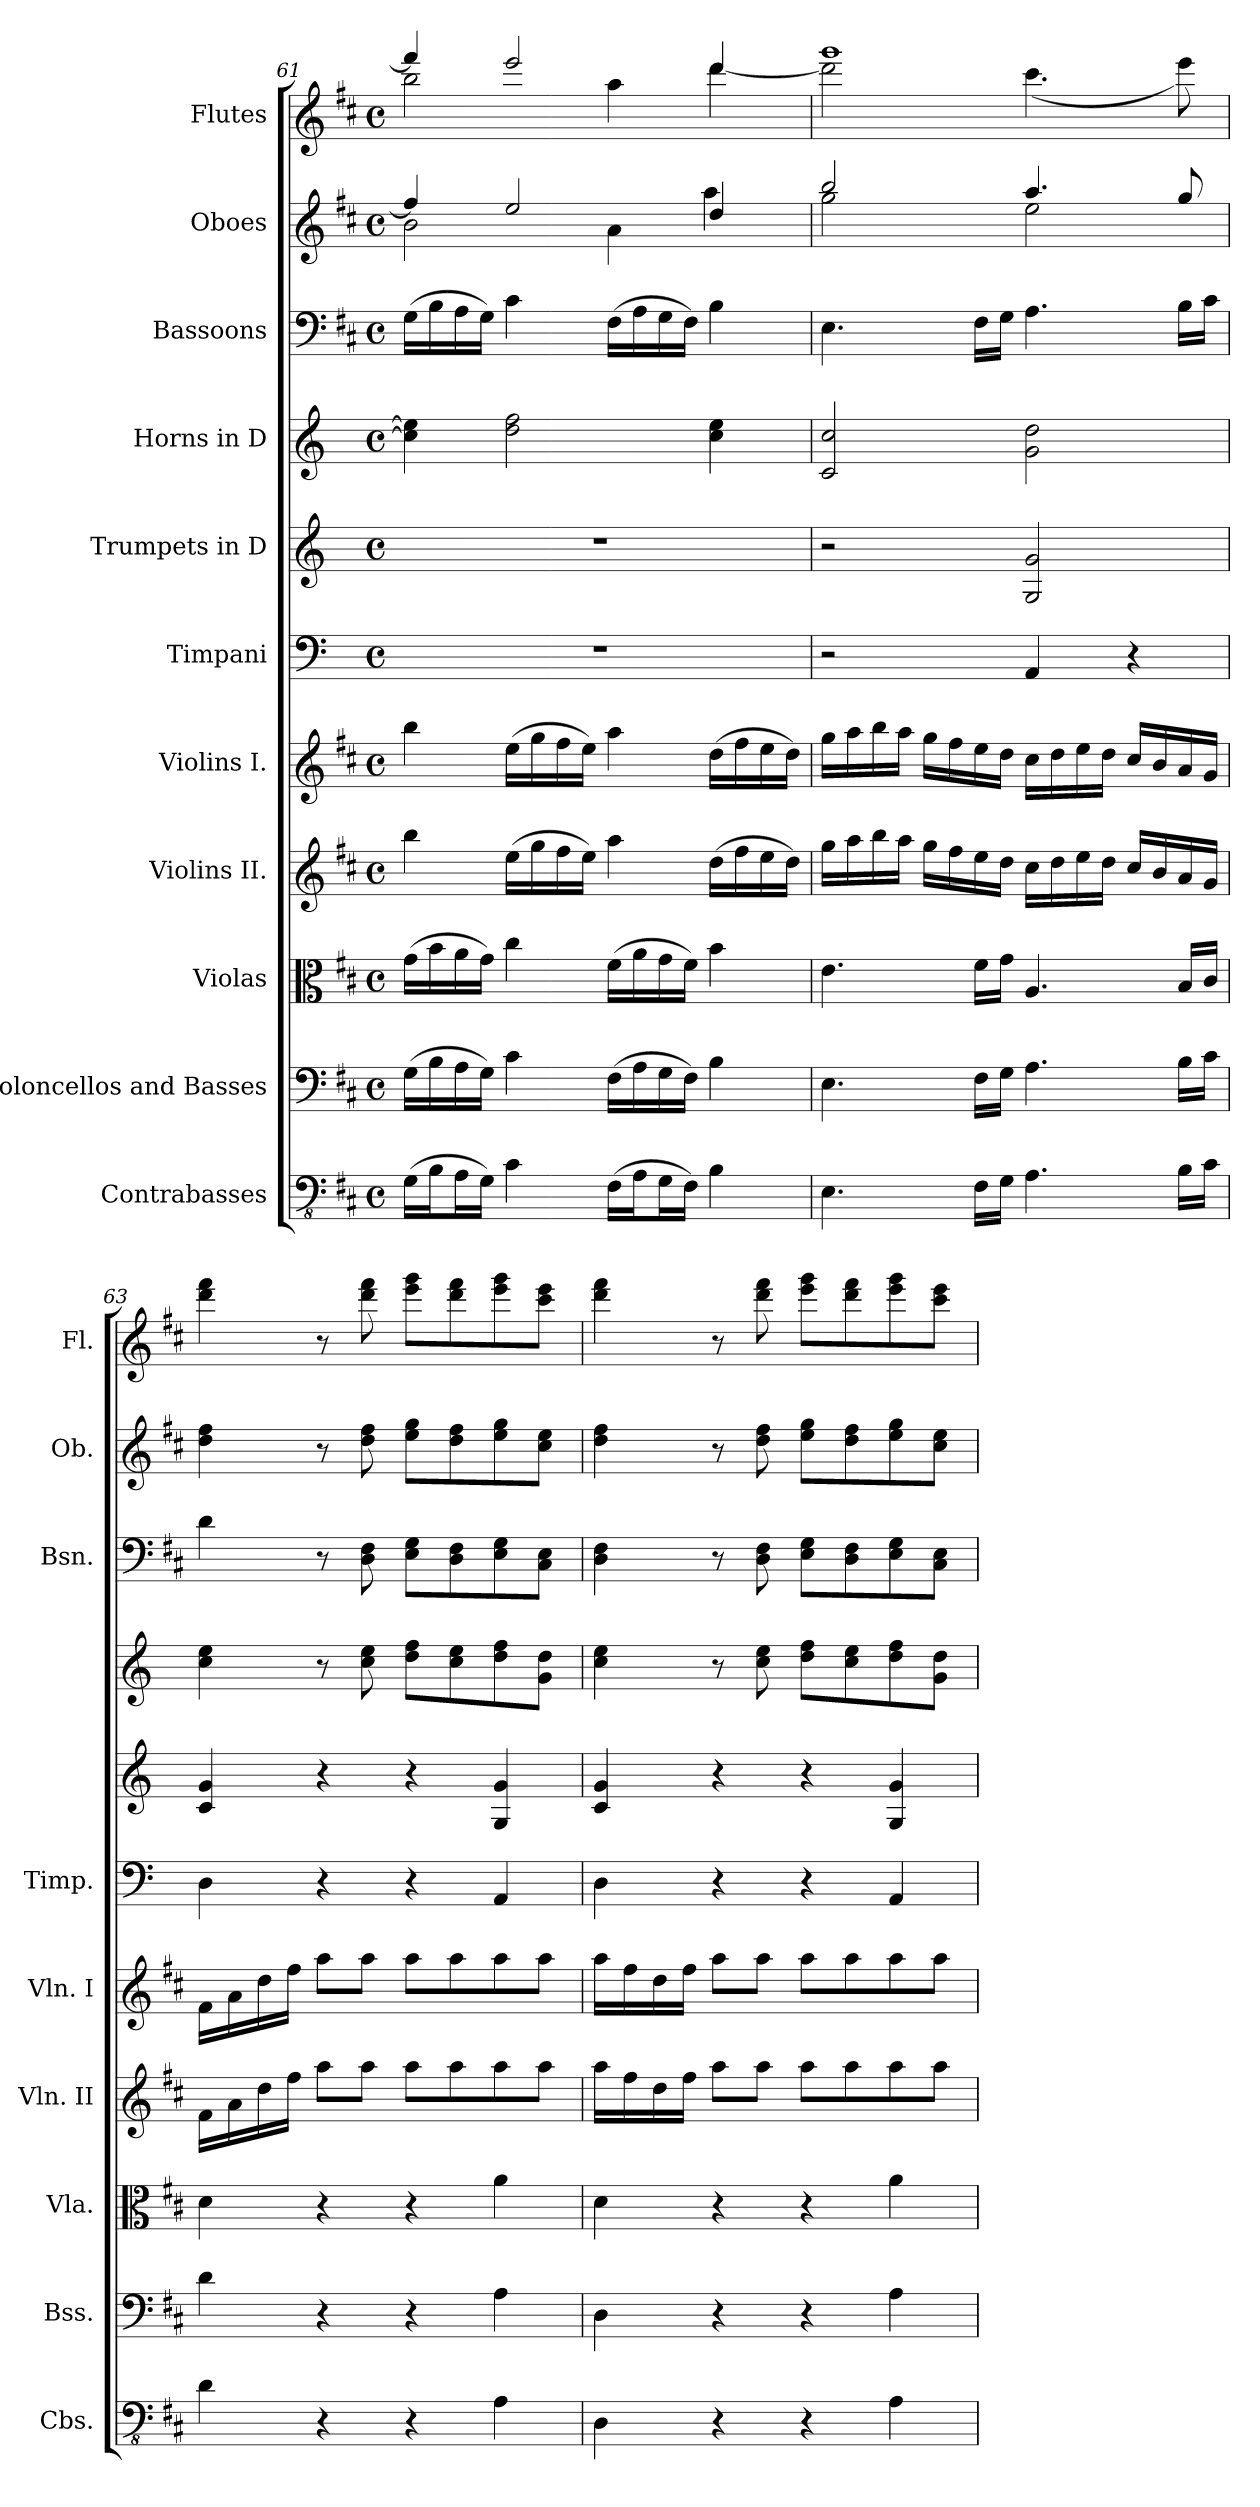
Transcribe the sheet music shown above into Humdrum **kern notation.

**kern	**kern	**kern	**kern	**kern	**kern	**kern	**kern	**kern	**kern	**kern
*part11	*part10	*part9	*part8	*part7	*part6	*part5	*part4	*part3	*part2	*part1
*staff11	*staff10	*staff9	*staff8	*staff7	*staff6	*staff5	*staff4	*staff3	*staff2	*staff1
*I"Contrabasses	*I"Violoncellos and Basses	*I"Violas	*I"Violins II.	*I"Violins I.	*I"Timpani	*I"Trumpets in D	*I"Horns in D	*I"Bassoons	*I"Oboes	*I"Flutes
*I'Cbs.	*I'Bss.	*I'Vla.	*I'Vln. II	*I'Vln. I	*I'Timp.	*	*	*I'Bsn.	*I'Ob.	*I'Fl.
!!LO:PB:g=z
*clefFv4	*clefF4	*clefC3	*clefG2	*clefG2	*clefF4	*clefG2	*clefG2	*clefF4	*clefG2	*clefG2
*	*	*	*	*	*	*ITrd-1c-2	*ITrd6c10	*	*	*
*k[f#c#]	*k[f#c#]	*k[f#c#]	*k[f#c#]	*k[f#c#]	*k[]	*k[f#c#]	*k[f#c#]	*k[f#c#]	*k[f#c#]	*k[f#c#]
*M4/4	*M4/4	*M4/4	*M4/4	*M4/4	*M4/4	*M4/4	*M4/4	*M4/4	*M4/4	*M4/4
*met(c)	*met(c)	*met(c)	*met(c)	*met(c)	*met(c)	*met(c)	*met(c)	*met(c)	*met(c)	*met(c)
=61	=61	=61	=61	=61	=61	=61	=61	=61	=61	=61
*	*	*	*	*	*	*	*	*	*^	*^
(>16GG\LL	(>16G\LL	(>16g\LL	4bb\	4bb\	1r	1r	4d\] 4f#\]	(>16G\LL	4ff#/]	2b\	4fff#/]	2bb\
16BB\J	16B\	16b\	.	.	.	.	.	16B\	.	.	.	.
16AA\L	16A\	16a\	.	.	.	.	.	16A\	.	.	.	.
16GG\JJ)	16G\JJ)	16g\JJ)	.	.	.	.	.	16G\JJ)	.	.	.	.
4C#\	4c#\	4cc#\	(>16ee\LL	(>16ee\LL	.	.	2e\ 2g\	4c#\	2ee/	.	2eee/	.
.	.	.	16gg\	16gg\	.	.	.	.	.	.	.	.
.	.	.	16ff#\	16ff#\	.	.	.	.	.	.	.	.
.	.	.	16ee\JJ)	16ee\JJ)	.	.	.	.	.	.	.	.
(>16FF#\LL	(>16F#\LL	(>16f#\LL	4aa\	4aa\	.	.	.	(>16F#\LL	.	4a\	.	4aa\
16AA\J	16A\	16a\	.	.	.	.	.	16A\	.	.	.	.
16GG\L	16G\	16g\	.	.	.	.	.	16G\	.	.	.	.
16FF#\JJ)	16F#\JJ)	16f#\JJ)	.	.	.	.	.	16F#\JJ)	.	.	.	.
4BB\	4B\	4b\	(>16dd\LL	(>16dd\LL	.	.	4d\ 4f#\	4B\	4dd/	4aa\	4ddd/	[4ddd\
.	.	.	16ff#\	16ff#\	.	.	.	.	.	.	.	.
.	.	.	16ee\	16ee\	.	.	.	.	.	.	.	.
.	.	.	16dd\JJ)	16dd\JJ)	.	.	.	.	.	.	.	.
=62	=62	=62	=62	=62	=62	=62	=62	=62	=62	=62	=62	=62
4.EE\	4.E\	4.e\	16gg\LL	16gg\LL	2r	2r	2D/ 2d/	4.E\	2bb/	2gg\	1ggg	2ddd\]
.	.	.	16aa\	16aa\	.	.	.	.	.	.	.	.
.	.	.	16bb\	16bb\	.	.	.	.	.	.	.	.
.	.	.	16aa\JJ	16aa\JJ	.	.	.	.	.	.	.	.
.	.	.	16gg\LL	16gg\LL	.	.	.	.	.	.	.	.
.	.	.	16ff#\	16ff#\	.	.	.	.	.	.	.	.
16FF#\LL	16F#\LL	16f#\LL	16ee\	16ee\	.	.	.	16F#\LL	.	.	.	.
16GG\JJ	16G\JJ	16g\JJ	16dd\JJ	16dd\JJ	.	.	.	16G\JJ	.	.	.	.
4.AA\	4.A\	4.A/	16cc#\LL	16cc#\LL	4AA/	2A/ 2a/	2A\ 2e\	4.A\	4.aa/	2ee\	.	(<4.ccc#\
.	.	.	16dd\	16dd\	.	.	.	.	.	.	.	.
.	.	.	16ee\	16ee\	.	.	.	.	.	.	.	.
.	.	.	16dd\JJ	16dd\JJ	.	.	.	.	.	.	.	.
.	.	.	16cc#/LL	16cc#/LL	4r	.	.	.	.	.	.	.
.	.	.	16b/	16b/	.	.	.	.	.	.	.	.
16BB\LL	16B\LL	16B/LL	16a/	16a/	.	.	.	16B\LL	8gg/	.	.	8eee\)
16C#\JJ	16c#\JJ	16c#/JJ	16g/JJ	16g/JJ	.	.	.	16c#\JJ	.	.	.	.
*	*	*	*	*	*	*	*	*	*v	*v	*	*
*	*	*	*	*	*	*	*	*	*	*v	*v
=63	=63	=63	=63	=63	=63	=63	=63	=63	=63	=63
4D\	4d\	4d\	16f#\LL	16f#\LL	4D\	4d/ 4a/	4d\ 4f#\	4d\	4dd\ 4ff#\	4ddd\ 4fff#\
.	.	.	16a\	16a\	.	.	.	.	.	.
.	.	.	16dd\	16dd\	.	.	.	.	.	.
.	.	.	16ff#\JJ	16ff#\JJ	.	.	.	.	.	.
4r	4r	4r	8aa\L	8aa\L	4r	4r	8r	8r	8r	8r
.	.	.	8aa\J	8aa\J	.	.	8d\ 8f#\	8D\ 8F#\	8dd\ 8ff#\	8ddd\ 8fff#\
4r	4r	4r	8aa\L	8aa\L	4r	4r	8e\ 8g\L	8E\ 8G\L	8ee\ 8gg\L	8eee\ 8ggg\L
.	.	.	8aa\	8aa\	.	.	8d\ 8f#\	8D\ 8F#\	8dd\ 8ff#\	8ddd\ 8fff#\
4AA\	4A\	4a\	8aa\	8aa\	4AA/	4A/ 4a/	8e\ 8g\	8E\ 8G\	8ee\ 8gg\	8eee\ 8ggg\
.	.	.	8aa\J	8aa\J	.	.	8A\ 8e\J	8C#\ 8E\J	8cc#\ 8ee\J	8ccc#\ 8eee\J
=64	=64	=64	=64	=64	=64	=64	=64	=64	=64	=64
4DD\	4D\	4d\	16aa\LL	16aa\LL	4D\	4d/ 4a/	4d\ 4f#\	4D\ 4F#\	4dd\ 4ff#\	4ddd\ 4fff#\
.	.	.	16ff#\	16ff#\	.	.	.	.	.	.
.	.	.	16dd\	16dd\	.	.	.	.	.	.
.	.	.	16ff#\JJ	16ff#\JJ	.	.	.	.	.	.
4r	4r	4r	8aa\L	8aa\L	4r	4r	8r	8r	8r	8r
.	.	.	8aa\J	8aa\J	.	.	8d\ 8f#\	8D\ 8F#\	8dd\ 8ff#\	8ddd\ 8fff#\
4r	4r	4r	8aa\L	8aa\L	4r	4r	8e\ 8g\L	8E\ 8G\L	8ee\ 8gg\L	8eee\ 8ggg\L
.	.	.	8aa\	8aa\	.	.	8d\ 8f#\	8D\ 8F#\	8dd\ 8ff#\	8ddd\ 8fff#\
4AA\	4A\	4a\	8aa\	8aa\	4AA/	4A/ 4a/	8e\ 8g\	8E\ 8G\	8ee\ 8gg\	8eee\ 8ggg\
.	.	.	8aa\J	8aa\J	.	.	8A\ 8e\J	8C#\ 8E\J	8cc#\ 8ee\J	8ccc#\ 8eee\J
=	=	=	=	=	=	=	=	=	=	=
*-	*-	*-	*-	*-	*-	*-	*-	*-	*-	*-
